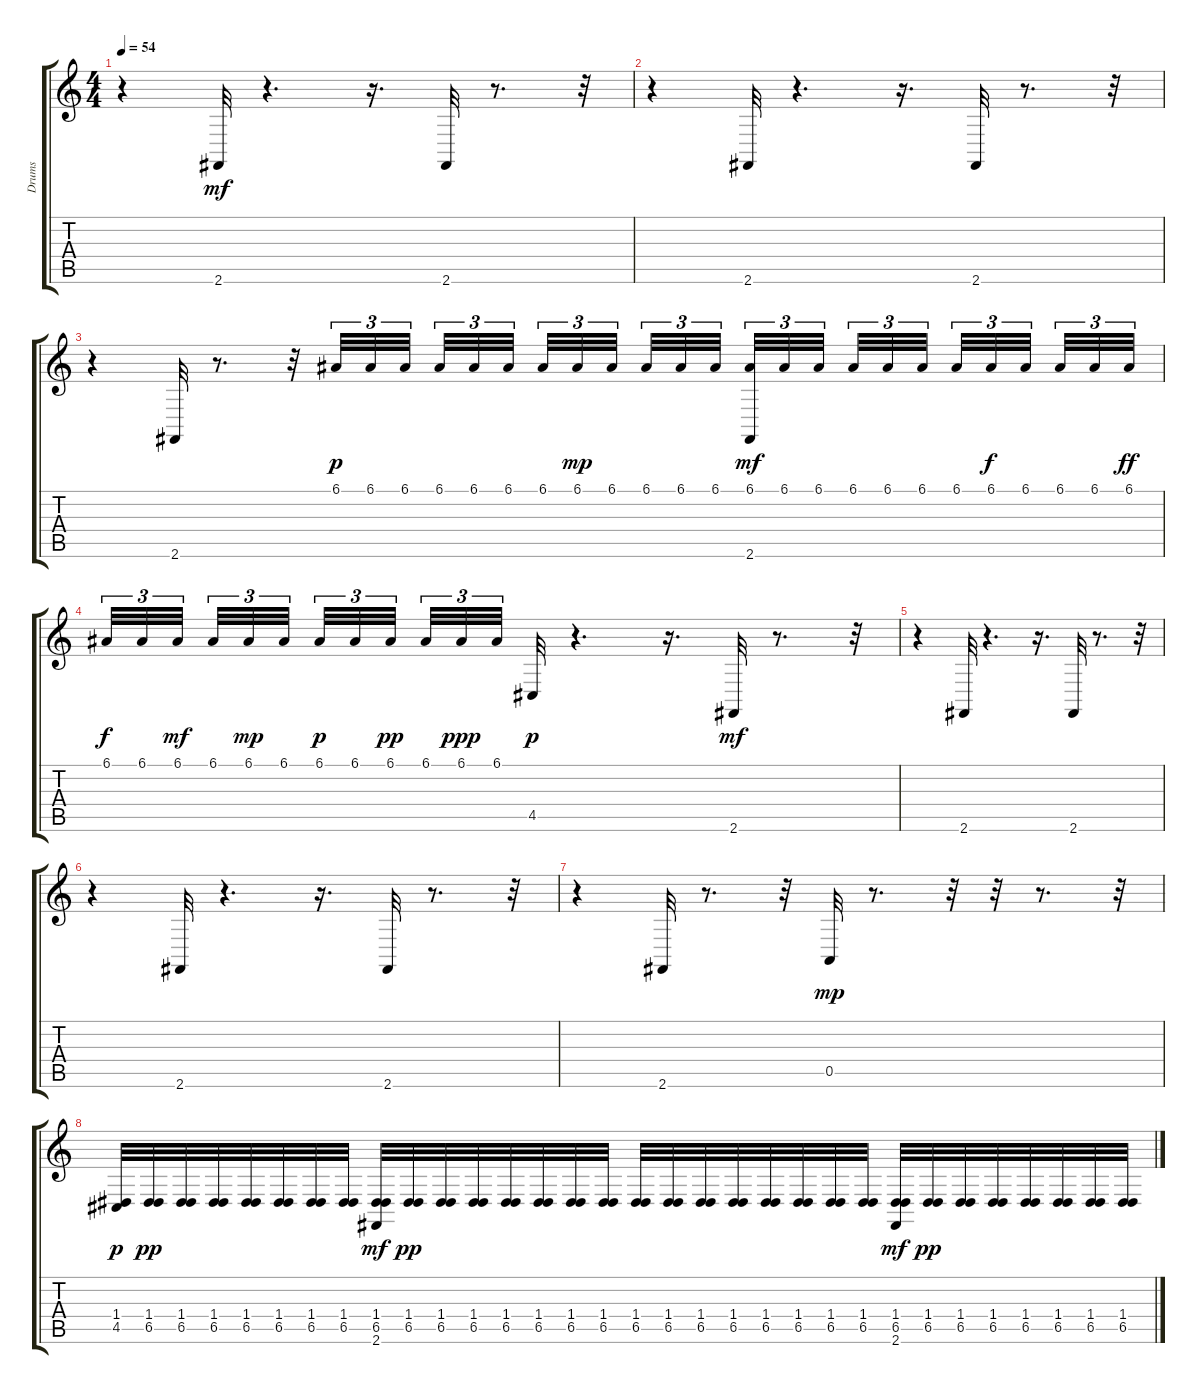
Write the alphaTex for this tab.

\track ("Drums" "Drums") {instrument melodictom}
\staff {score tabs}
\tuning (E4 B3 G3 D3 A2 E2) {hide}
\ts (4 4)
\tempo 54
\clef g2
\ks c
r.4{dy mf} 2.6.32 r.4{d} r.16{d} 2.6.32 r.8{d} r.32 |
r.4 2.6.32 r.4{d} r.16{d} 2.6.32 r.8{d} r.32 |
r.4 2.6.32 r.8{d} r.32 6.1.32{tu (3 2) dy p} 6.1.32{tu (3 2)} 6.1.32{tu (3 2) beam splitsecondary} 6.1.32{tu (3 2)} 6.1.32{tu (3 2)} 6.1.32{tu (3 2) beam splitsecondary} 6.1.32{tu (3 2)} 6.1.32{tu (3 2) dy mp} 6.1.32{tu (3 2) beam splitsecondary} 6.1.32{tu (3 2)} 6.1.32{tu (3 2)} 6.1.32{tu (3 2)} (6.1 2.6).32{tu (3 2) dy mf} 6.1.32{tu (3 2)} 6.1.32{tu (3 2) beam splitsecondary} 6.1.32{tu (3 2)} 6.1.32{tu (3 2)} 6.1.32{tu (3 2) beam splitsecondary} 6.1.32{tu (3 2)} 6.1.32{tu (3 2) dy f} 6.1.32{tu (3 2) beam splitsecondary} 6.1.32{tu (3 2)} 6.1.32{tu (3 2)} 6.1.32{tu (3 2) dy ff} |
6.1.32{tu (3 2) dy f} 6.1.32{tu (3 2)} 6.1.32{tu (3 2) dy mf beam splitsecondary} 6.1.32{tu (3 2)} 6.1.32{tu (3 2) dy mp} 6.1.32{tu (3 2) beam splitsecondary} 6.1.32{tu (3 2) dy p} 6.1.32{tu (3 2)} 6.1.32{tu (3 2) dy pp beam splitsecondary} 6.1.32{tu (3 2)} 6.1.32{tu (3 2) dy ppp} 6.1.32{tu (3 2)} 4.5.32{dy p} r.4{d} r.16{d} 2.6.32{dy mf} r.8{d} r.32 |
r.4 2.6.32 r.4{d} r.16{d} 2.6.32 r.8{d} r.32 |
r.4 2.6.32 r.4{d} r.16{d} 2.6.32 r.8{d} r.32 |
r.4 2.6.32 r.8{d} r.32 0.5.32{dy mp} r.8{d} r.32 r.32 r.8{d} r.32 |
(1.4 4.5).32{dy p} (1.4 6.5).32{dy pp} (1.4 6.5).32 (1.4 6.5).32 (1.4 6.5).32 (1.4 6.5).32 (1.4 6.5).32 (1.4 6.5).32 (1.4 6.5 2.6).32{dy mf} (1.4 6.5).32{dy pp} (1.4 6.5).32 (1.4 6.5).32 (1.4 6.5).32 (1.4 6.5).32 (1.4 6.5).32 (1.4 6.5).32 (1.4 6.5).32 (1.4 6.5).32 (1.4 6.5).32 (1.4 6.5).32 (1.4 6.5).32 (1.4 6.5).32 (1.4 6.5).32 (1.4 6.5).32 (1.4 6.5 2.6).32{dy mf} (1.4 6.5).32{dy pp} (1.4 6.5).32 (1.4 6.5).32 (1.4 6.5).32 (1.4 6.5).32 (1.4 6.5).32 (1.4 6.5).32
